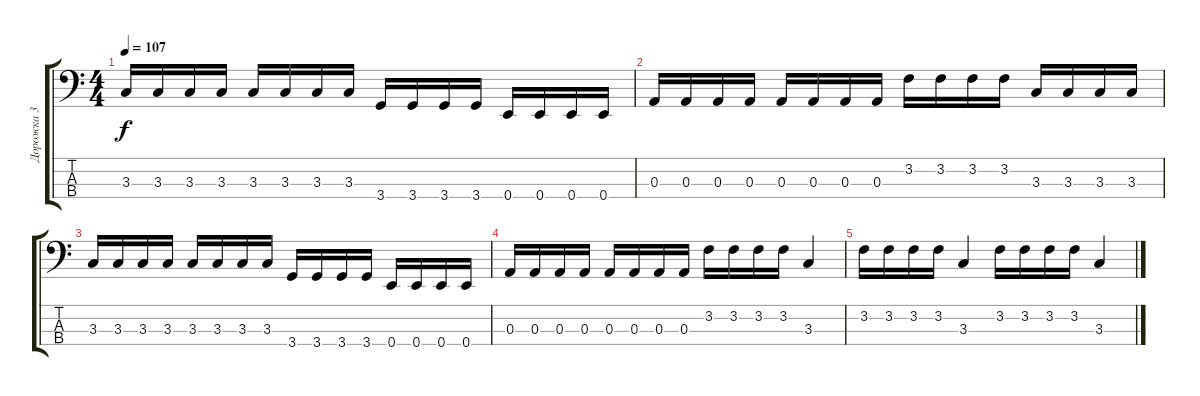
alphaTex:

\track ("Дорожка 3" "Дорожка 3") {instrument electricbassfinger}
\staff {score tabs}
\tuning (G2 D2 A1 E1) {hide}
\ts (4 4)
\tempo 107
\clef f4
\ks c
3.3.16{dy f} 3.3.16 3.3.16 3.3.16 3.3.16 3.3.16 3.3.16 3.3.16 3.4.16 3.4.16 3.4.16 3.4.16 0.4.16 0.4.16 0.4.16 0.4.16 |
0.3.16 0.3.16 0.3.16 0.3.16 0.3.16 0.3.16 0.3.16 0.3.16 3.2.16 3.2.16 3.2.16 3.2.16 3.3.16 3.3.16 3.3.16 3.3.16 |
3.3.16 3.3.16 3.3.16 3.3.16 3.3.16 3.3.16 3.3.16 3.3.16 3.4.16 3.4.16 3.4.16 3.4.16 0.4.16 0.4.16 0.4.16 0.4.16 |
0.3.16 0.3.16 0.3.16 0.3.16 0.3.16 0.3.16 0.3.16 0.3.16 3.2.16 3.2.16 3.2.16 3.2.16 3.3.4 |
3.2.16 3.2.16 3.2.16 3.2.16 3.3.4 3.2.16 3.2.16 3.2.16 3.2.16 3.3.4
